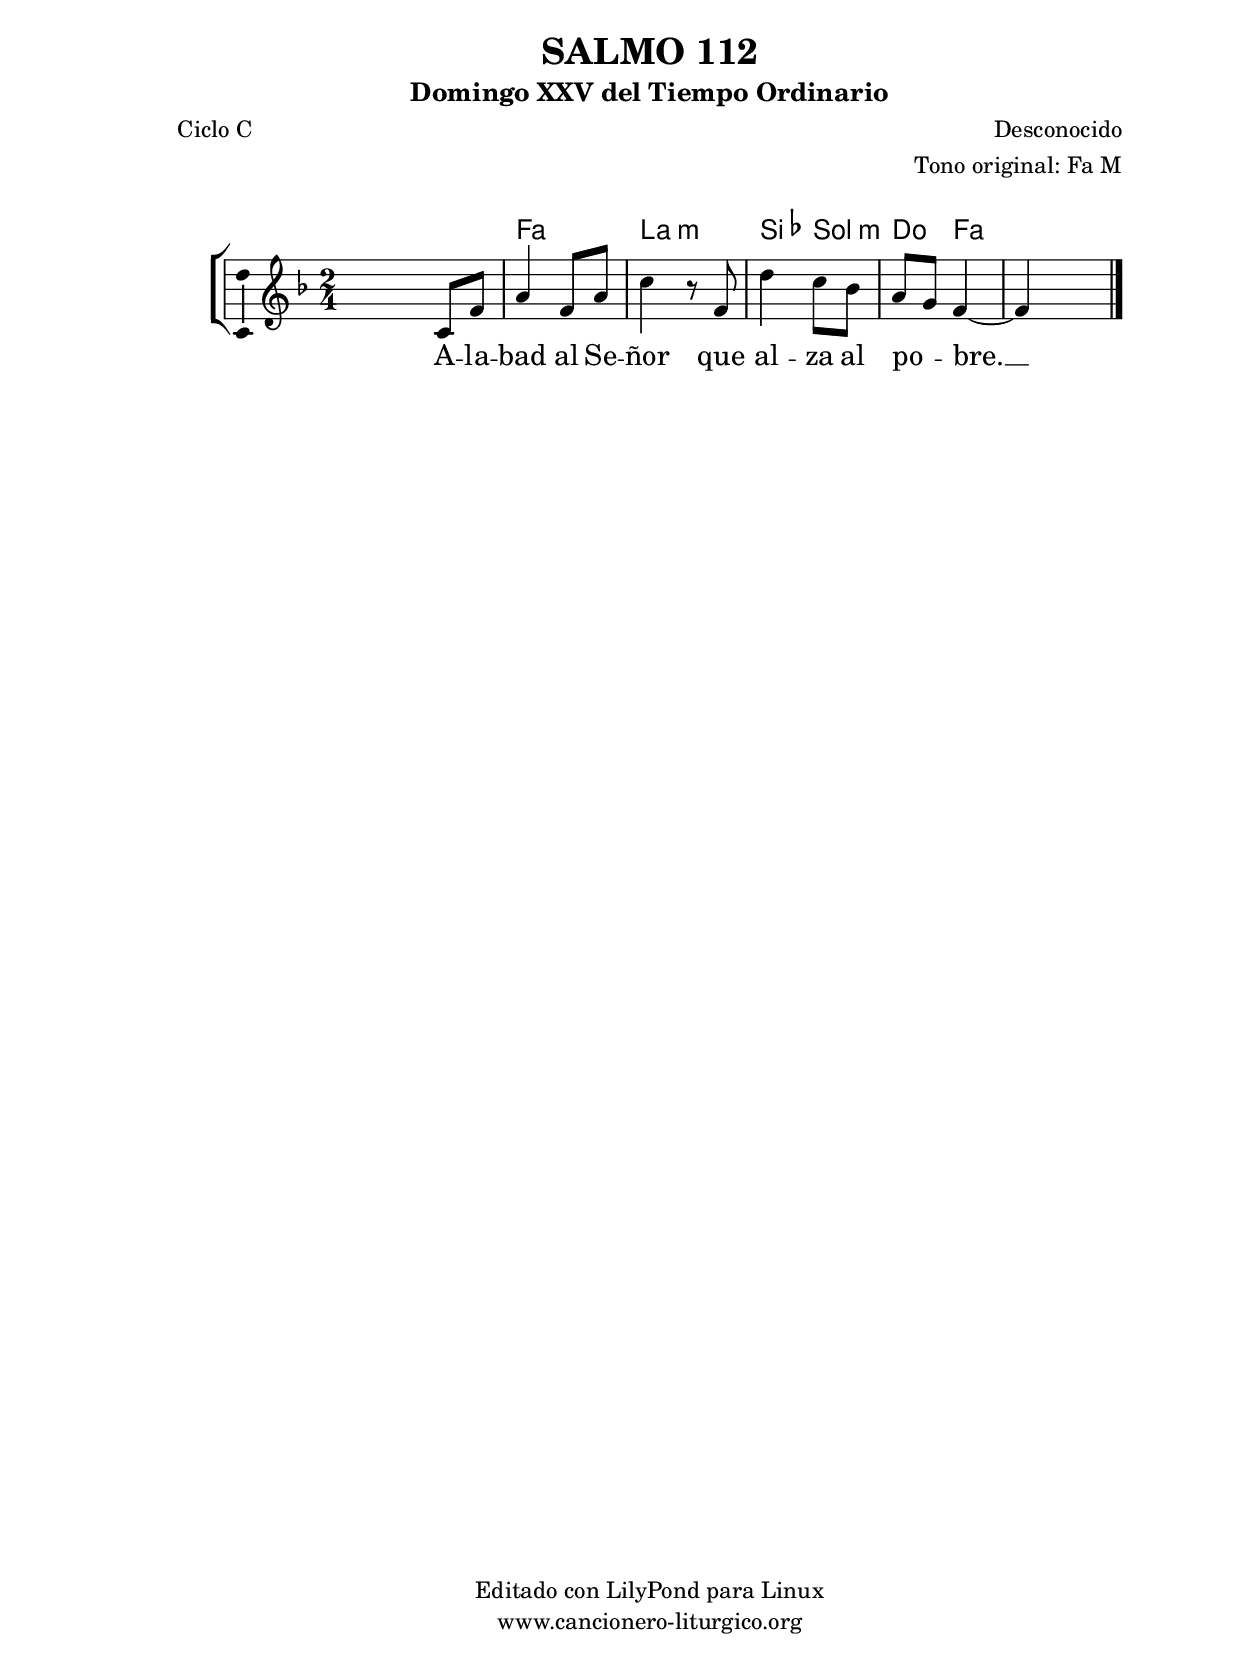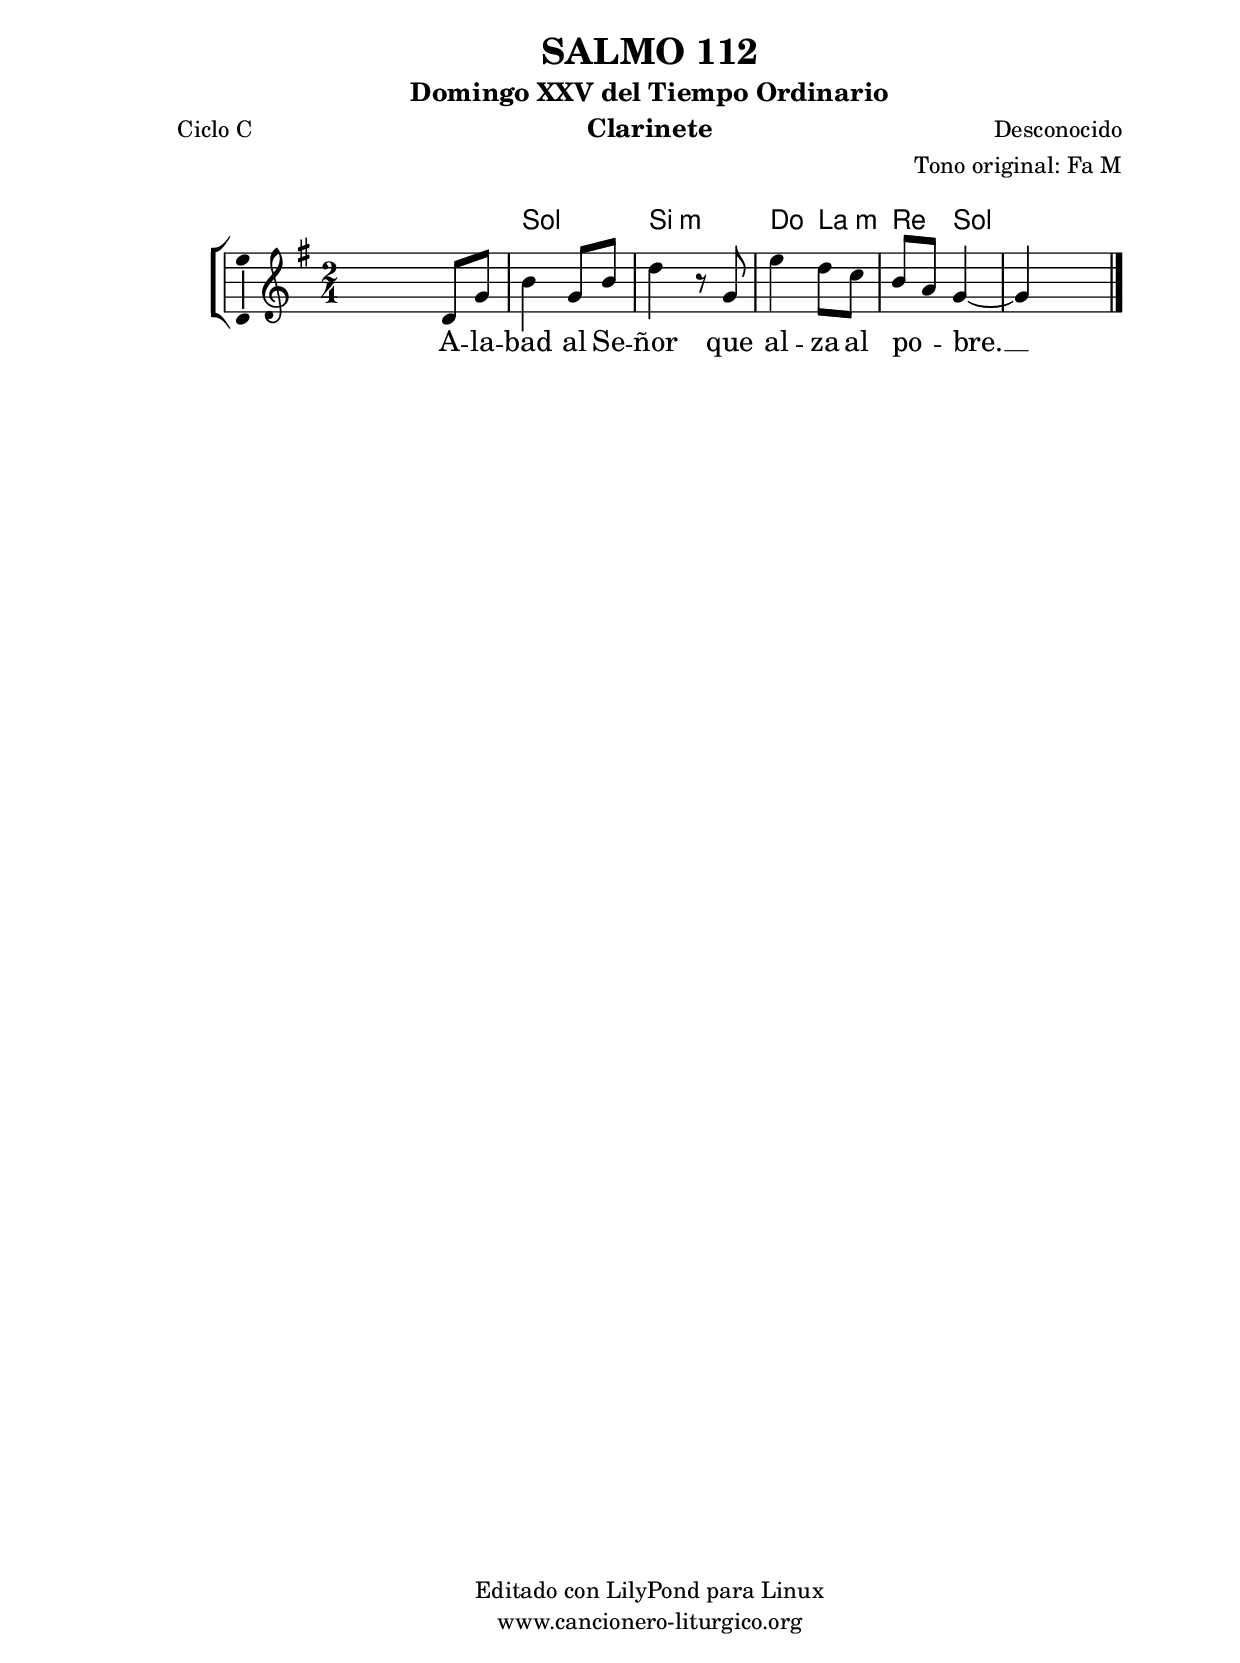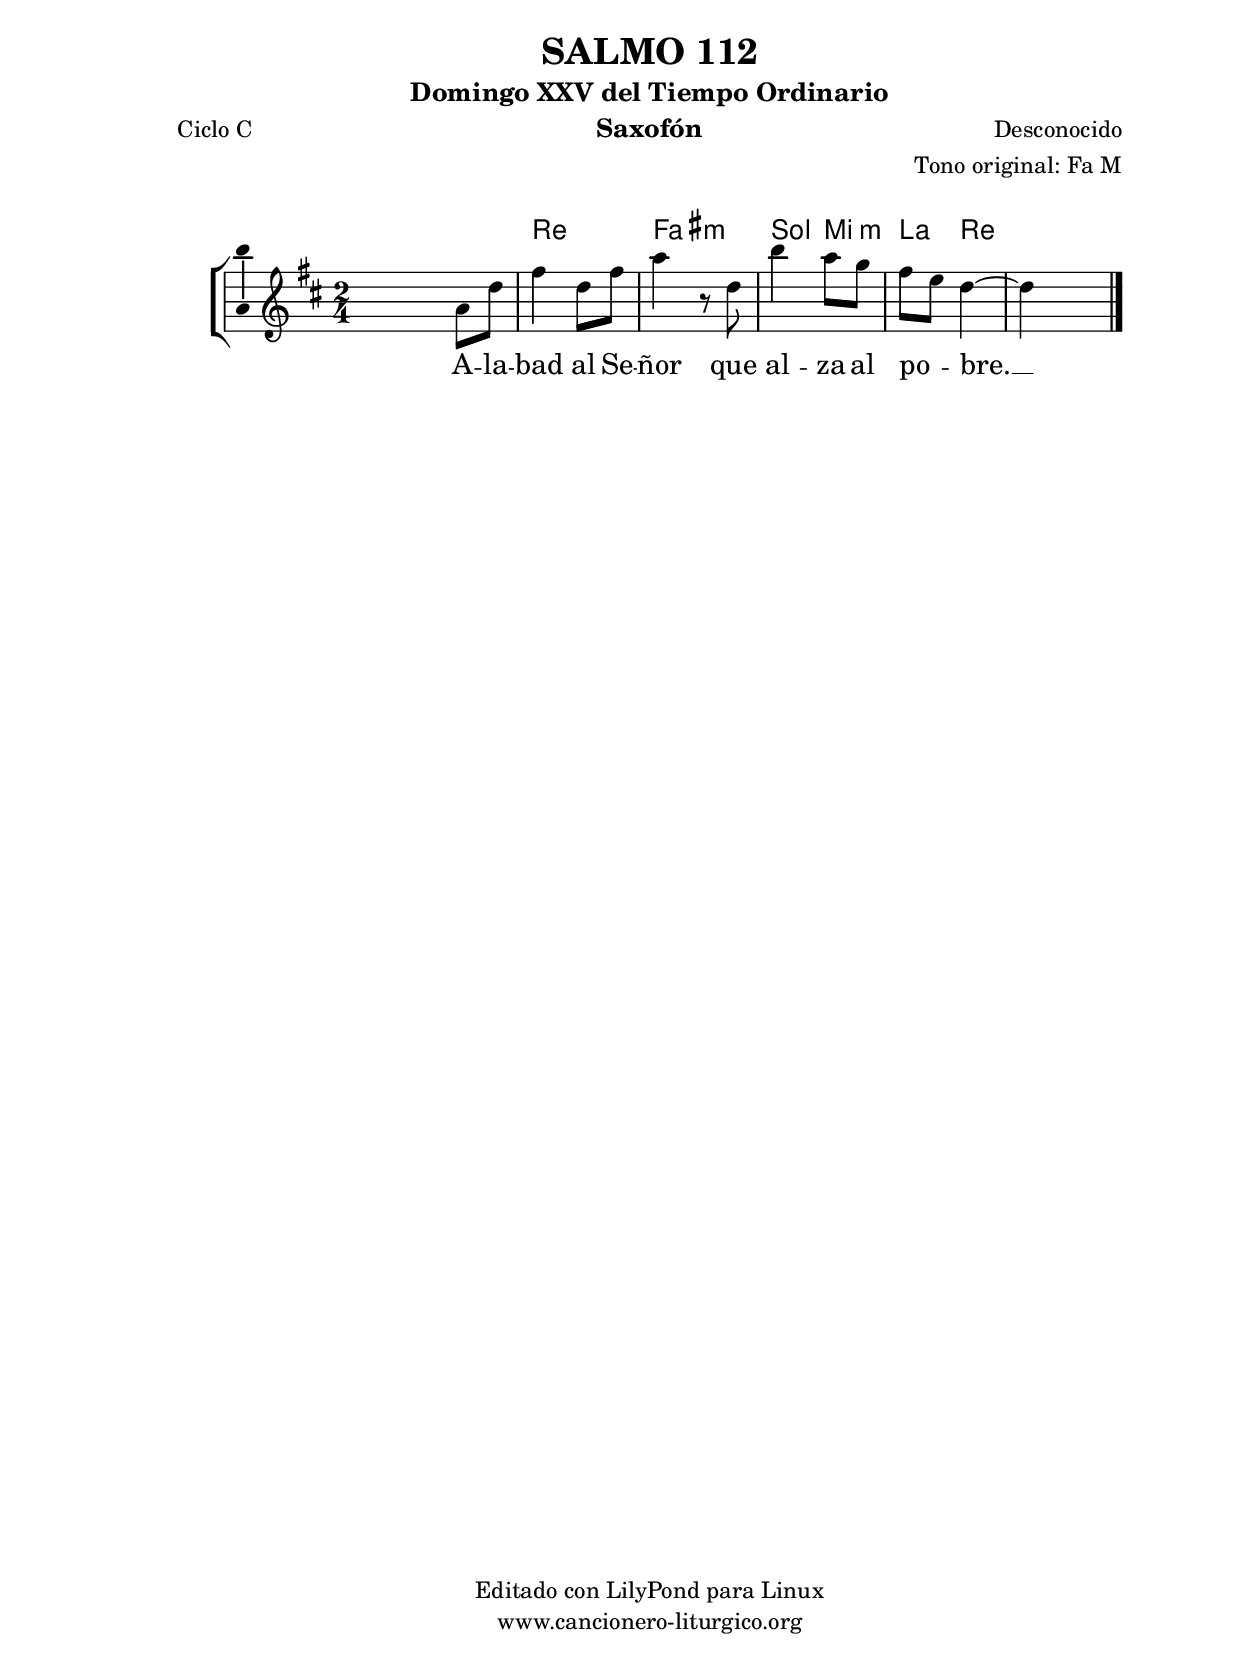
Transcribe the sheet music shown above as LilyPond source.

%
%para convertir .midi en .wav:
%timidity filename.midi -Ow -o finename.wav
%
%
%Para convertir de .wav a .mp3:
%lame -h -m j filename.wav
%
%
%para escuchar el midi:
%timidity nombrefichero.midi
%


%versión de lilypond para la que se ha escrito esta partitura:
\version "2.16.0"

	%Tamaño papel
	#(set-default-paper-size "a4")
	%Tamaño partitura
	#(set-global-staff-size 20)
	%No responde al pulsar sobre una nota
	#(ly:set-option 'point-and-click #f)

%parámetros del encabezamiento:
\header {
	title = "SALMO 112"
	subtitle = "Domingo XXV del Tiempo Ordinario"
	composer = "Desconocido"
	poet = "Ciclo C"
	meter = ""
	arranger = "Tono original: Fa M"
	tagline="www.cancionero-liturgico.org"
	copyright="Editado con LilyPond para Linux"
	tiempo = "Ordinario"
	usos = "Salmo"
	letra = "Alabad al Señor, que alza al pobre."
	}

%parámetros asociados al papel:
\paper  {
	oddHeaderMarkup = \markup {\fill-line { \on-the-fly #not-first-page \fromproperty #'header:title \on-the-fly #not-first-page \fromproperty #'header:composer }}
	evenHeaderMarkup = \markup {\fill-line { \fromproperty #'header:composer \fromproperty #'header:title }}
	#(set-paper-size "a4")
	print-page-number = ##f
	first-page-number = 1
	print-first-page-number = ##f
%	head-separation = 3.0 \cm
	top-margin = 2.0 \cm
	bottom-margin = 0.5\cm
%%%	bottom-margin = -1.0\cm
	left-margin = 3.0 \cm
	line-width = 16.0 \cm 
	indent = 8\mm
	interscoreline = 2.\mm
	between-system-space = 15\mm
%	para que las partituras no llenen la hoja:
	ragged-bottom = ##t
%	idem para la última hoja:
	ragged-last-bottom = ##f
%	para que las partituras llenen el ancho del papel:
	ragged-last = ##f
	after-title-space = 2.5 \cm
%page-count=1
%system-count=8

	%Flexible Vertical Spacing
%	markup-markup-spacing =
%	#'((basic-distance . 15) (minimum-distance . 15) (padding . 3))
	markup-system-spacing =
	#'((basic-distance . 15) (minimum-distance . 15) (padding . 3))
	system-system-spacing =
	#'((basic-distance . 15) (minimum-distance . 15) (padding . 3))
	score-system-spacing =
	#'((basic-distance . 15) (minimum-distance . 15) (padding . 5))
%	top-system-spacing = % header
%	#'((basic-distance . 8) (minimum-distance . 0) (padding . 3))
%	top-markup-spacing =
%	#'((basic-distance . 20) (minimum-distance . 20) (padding . 3))
	last-bottom-spacing = % footer
	#'((basic-distance . 5) (minimum-distance . 5) (padding . 3))
%	score-markup-spacing =
%	#'((basic-distance . 16) (minimum-distance . 13) (padding . 3))

	}


%parámetros que afectan a toda la partitura:
global =  {
	%clave de sol (G):
	\clef G
	%armadura:
%	\transpose e f
	\key f \major
	\tempo 4=100
	\set Score.tempoHideNote = ##t
	}


acordes = {
	\italianChords
	\chordmode {
%	\transpose e f
{

s2
f2 a:m bes4 g:m c4 f

	}
	}
}

melodia = 
%	\transpose e f
{
	\relative c'{

\time 2/4

s4 c8 f
a4 f8 a
c4 r8 f,
d'4 c8 bes
a8 g f4~
f4 s4

	\bar "|."
	}
	}


texto = \lyricmode {
A -- la -- bad al Se -- ñor
que al -- za al po -- _ bre. __
	}


acordesStaff = \context ChordNames = acordesStaff <<
	\set chordChanges = ##t
	\acordes
	>>


vozStaff = \context Voice = vozStaff
\with {\consists "Ambitus_engraver"}
<<
%	\set Staff.instrumentName = ""
%	\set Staff.shortInstrumentName = ""
%	\set Staff.midiInstrument = #"clarinet"
%	\set Staff.midiInstrument = #"cello"
%	\set Staff.midiInstrument = #"flute"
	\set Staff.midiInstrument = #"electric guitar (jazz)"
%	\set Staff.midiInstrument = #"english horn"
%	\set Staff.midiInstrument = #"violin"
%	\set Staff.midiInstrument = #"glockenspiel"
	\set Staff.midiMinimumVolume = #0.7
	\set Staff.midiMaximumVolume = #0.9
	\global
	\melodia
	>>


textoStaff = \context Lyrics = textoStaff <<
	\lyricsto vozStaff \texto
	>>

\book {
	\score {
		\context ChoirStaff {
			\override StaffGroup.SystemStartBracket #'collapse-height = #1
			\override Score.SystemStartBar #'collapse-height = #1
			<<
			\acordesStaff
			\vozStaff
			\textoStaff
			>>
			}
		\layout {
	    		\context {
				\Lyrics
				\override LyricText #'font-size = #2
				}
	   		 \context {
				\Score
				%fontSize = #3
				\override StaffSymbol #'staff-space = #(magstep +3)
				%\override Beam #'thickness = #0.55
				%\override SpacingSpanner #'spacing-increment = #1.0
				%\override Slur #'height-limit = #1.5
				}
			}
		}
	\score {
		\unfoldRepeats
		\context ChoirStaff {
			<<
			\acordesStaff
			\vozStaff
			>>
			}
		\midi {
	  		\context {
	  			\Score
				tempoWholesPerMinute = #(ly:make-moment 70 4)
				}
			}
		}
	}

%Partitura para clarinete
#(define output-suffix "C")
\book {
	\header{
		instrument = "Clarinete"
		}
	\score {
		\context ChoirStaff {
			\override StaffGroup.SystemStartBracket #'collapse-height = #1
			\override Score.SystemStartBar #'collapse-height = #1
\transpose c d
			<<
			\acordesStaff
			\vozStaff
			\textoStaff
			>>
			}
		\layout {
	    		\context {
				\Lyrics
				\override LyricText #'font-size = #2
				}
	   		 \context {
				\Score
				%fontSize = #3
				\override StaffSymbol #'staff-space = #(magstep +3)
				%\override Beam #'thickness = #0.55
				%\override SpacingSpanner #'spacing-increment = #1.0
				%\override Slur #'height-limit = #1.5
				}
			}
		}
	}

%Partitura para saxofón
#(define output-suffix "S")
\book {
	\header{
		instrument = "Saxofón"
		}
	\score {
		\context ChoirStaff {
			\override StaffGroup.SystemStartBracket #'collapse-height = #1
			\override Score.SystemStartBar #'collapse-height = #1
\transpose c a
			<<
			\acordesStaff
			\vozStaff
			\textoStaff
			>>
			}
		\layout {
	    		\context {
				\Lyrics
				\override LyricText #'font-size = #2
				}
	   		 \context {
				\Score
				%fontSize = #3
				\override StaffSymbol #'staff-space = #(magstep +3)
				%\override Beam #'thickness = #0.55
				%\override SpacingSpanner #'spacing-increment = #1.0
				%\override Slur #'height-limit = #1.5
				}
			}
		}
	}

